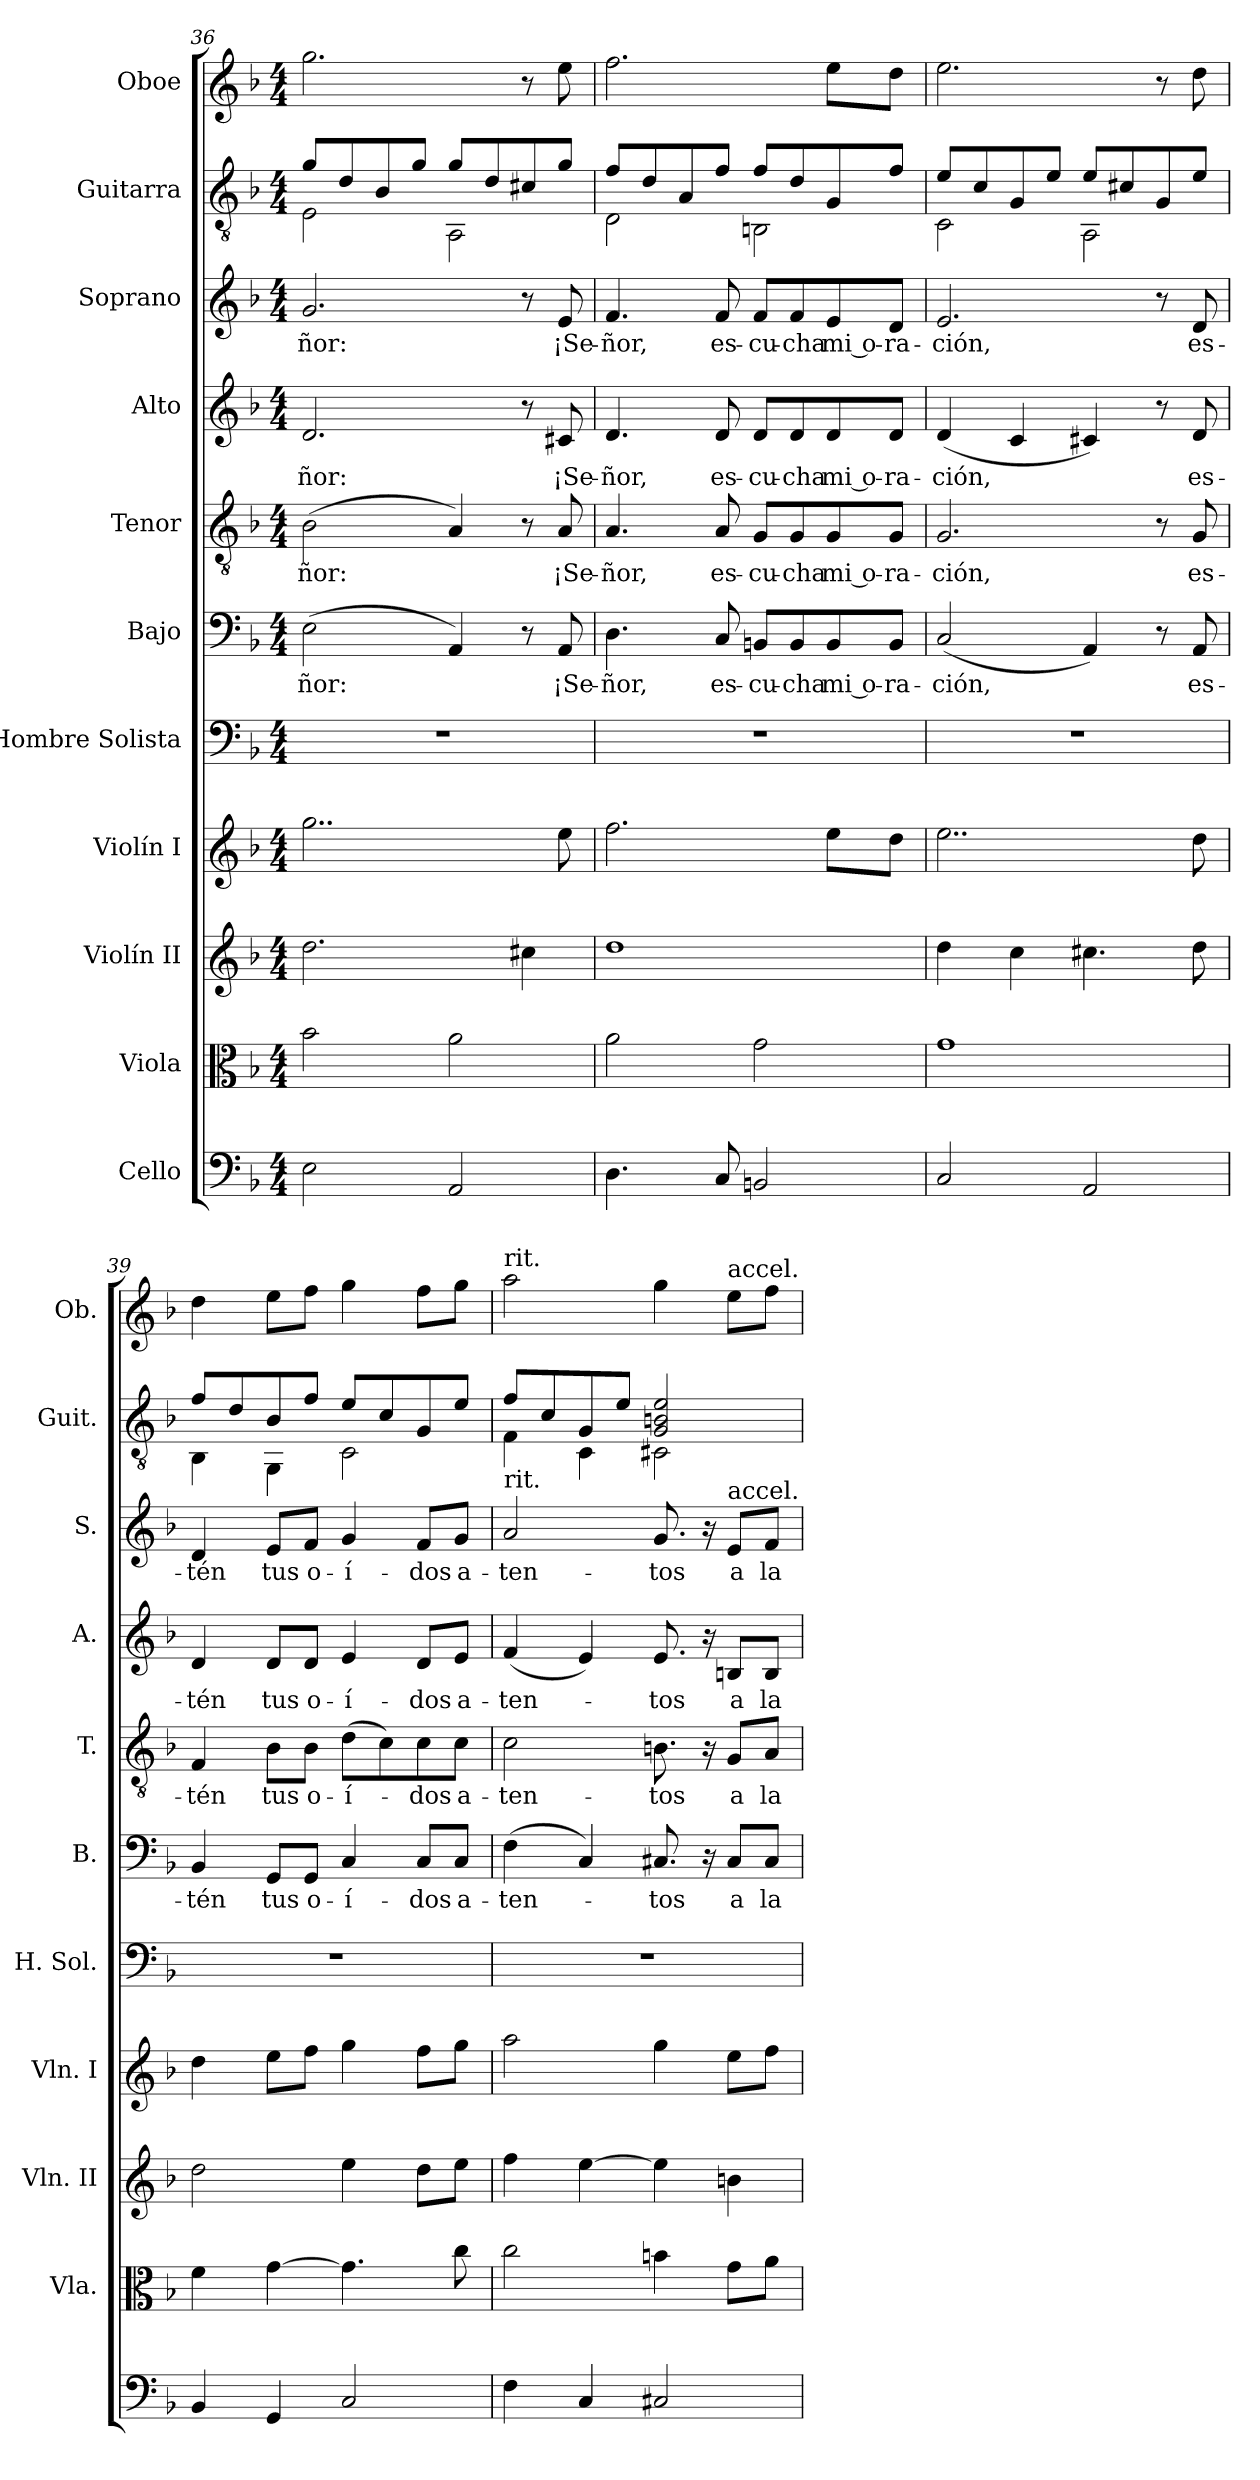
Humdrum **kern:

**kern	**kern	**kern	**kern	**kern	**kern	**text	**kern	**text	**kern	**text	**kern	**text	**kern	**kern
*part11	*part10	*part9	*part8	*part7	*part6	*part6	*part5	*part5	*part4	*part4	*part3	*part3	*part2	*part1
*staff11	*staff10	*staff9	*staff8	*staff7	*staff6	*staff6	*staff5	*staff5	*staff4	*staff4	*staff3	*staff3	*staff2	*staff1
*I"Cello	*I"Viola	*I"Violín II	*I"Violín I	*I"Hombre Solista	*I"Bajo	*	*I"Tenor	*	*I"Alto	*	*I"Soprano	*	*I"Guitarra	*I"Oboe
*	*I'Vla.	*I'Vln. II	*I'Vln. I	*I'H. Sol.	*I'B.	*	*I'T.	*	*I'A.	*	*I'S.	*	*I'Guit.	*I'Ob.
*clefF4	*clefC3	*clefG2	*clefG2	*clefF4	*clefF4	*	*clefGv2	*	*clefG2	*	*clefG2	*	*clefGv2	*clefG2
*k[b-]	*k[b-]	*k[b-]	*k[b-]	*k[b-]	*k[b-]	*	*k[b-]	*	*k[b-]	*	*k[b-]	*	*k[b-]	*k[b-]
*M4/4	*M4/4	*M4/4	*M4/4	*M4/4	*M4/4	*	*M4/4	*	*M4/4	*	*M4/4	*	*M4/4	*M4/4
=36	=36	=36	=36	=36	=36	=36	=36	=36	=36	=36	=36	=36	=36	=36
*	*	*	*	*	*	*	*	*	*	*	*	*	*^	*
2E\	2b-\	2.dd\	2..gg\	1r	(2E\	-ñor:	(2B-\	-ñor:	2.d/	-ñor:	2.g/	-ñor:	8g/L	2E\	2.gg\
.	.	.	.	.	.	.	.	.	.	.	.	.	8d/	.	.
.	.	.	.	.	.	.	.	.	.	.	.	.	8B-/	.	.
.	.	.	.	.	.	.	.	.	.	.	.	.	8g/J	.	.
2AA/	2a\	.	.	.	4AA/)	.	4A/)	.	.	.	.	.	8g/L	2AA\	.
.	.	.	.	.	.	.	.	.	.	.	.	.	8d/	.	.
.	.	4cc#X\	.	.	8r	.	8r	.	8r	.	8r	.	8c#X/	.	8r
.	.	.	8ee\	.	8AA/	¡Se-	8A/	¡Se-	8c#X/	¡Se-	8e/	¡Se-	8g/J	.	8ee\
=37	=37	=37	=37	=37	=37	=37	=37	=37	=37	=37	=37	=37	=37	=37	=37
4.D\	2a\	1dd	2.ff\	1r	4.D\	-ñor,	4.A/	-ñor,	4.d/	-ñor,	4.f/	-ñor,	8f/L	2D\	2.ff\
.	.	.	.	.	.	.	.	.	.	.	.	.	8d/	.	.
.	.	.	.	.	.	.	.	.	.	.	.	.	8A/	.	.
8C/	.	.	.	.	8C/	es-	8A/	es-	8d/	es-	8f/	es-	8f/J	.	.
2BBn/	2g\	.	.	.	8BBn/L	-cu-	8G/L	-cu-	8d/L	-cu-	8f/L	-cu-	8f/L	2BBn\	.
.	.	.	.	.	8BB/	-cha	8G/	-cha	8d/	-cha	8f/	-cha	8d/	.	.
.	.	.	8ee\L	.	8BB/	mi o-	8G/	mi o-	8d/	mi o-	8e/	mi o-	8G/	.	8ee\L
.	.	.	8dd\J	.	8BB/J	-ra-	8G/J	-ra-	8d/J	-ra-	8d/J	-ra-	8f/J	.	8dd\J
=38	=38	=38	=38	=38	=38	=38	=38	=38	=38	=38	=38	=38	=38	=38	=38
2C/	1g	4dd\	2..ee\	1r	(2C/	-ción,	2.G/	-ción,	(4d/	-ción,	2.e/	-ción,	8e/L	2C\	2.ee\
.	.	.	.	.	.	.	.	.	.	.	.	.	8c/	.	.
.	.	4cc\	.	.	.	.	.	.	4c/	.	.	.	8G/	.	.
.	.	.	.	.	.	.	.	.	.	.	.	.	8e/J	.	.
2AA/	.	4.cc#X\	.	.	4AA/)	.	.	.	4c#X/)	.	.	.	8e/L	2AA\	.
.	.	.	.	.	.	.	.	.	.	.	.	.	8c#X/	.	.
.	.	.	.	.	8r	.	8r	.	8r	.	8r	.	8G/	.	8r
.	.	8dd\	8dd\	.	8AA/	es-	8G/	es-	8d/	es-	8d/	es-	8e/J	.	8dd\
=39	=39	=39	=39	=39	=39	=39	=39	=39	=39	=39	=39	=39	=39	=39	=39
4BB-/	4f\	2dd\	4dd\	1r	4BB-/	-tén	4F/	-tén	4d/	-tén	4d/	-tén	8f/L	4BB-\	4dd\
.	.	.	.	.	.	.	.	.	.	.	.	.	8d/	.	.
4GG/	[4g\	.	8ee\L	.	8GG/L	tus	8B-\L	tus	8d/L	tus	8e/L	tus	8B-/	4GG\	8ee\L
.	.	.	8ff\J	.	8GG/J	o-	8B-\J	o-	8d/J	o-	8f/J	o-	8f/J	.	8ff\J
2C/	4.g\]	4ee\	4gg\	.	4C/	-í-	(8d\L	-í-	4e/	-í-	4g/	-í-	8e/L	2C\	4gg\
.	.	.	.	.	.	.	8c\)	.	.	.	.	.	8c/	.	.
.	.	8dd\L	8ff\L	.	8C/L	-dos	8c\	-dos	8d/L	-dos	8f/L	-dos	8G/	.	8ff\L
.	8cc\	8ee\J	8gg\J	.	8C/J	a-	8c\J	a-	8e/J	a-	8g/J	a-	8e/J	.	8gg\J
=40	=40	=40	=40	=40	=40	=40	=40	=40	=40	=40	=40	=40	=40	=40	=40
!	!	!	!	!	!	!	!	!	!	!	!	!	!	!	!LO:TX:a:t=rit.
!	!	!	!	!	!	!	!	!	!	!	!LO:TX:a:t=rit.	!	!	!	!
4F\	2cc\	4ff\	2aa\	1r	(4F\	-ten-	2c\	-ten-	(4f/	-ten-	2a/	-ten-	8f/L	4F\	2aa\
.	.	.	.	.	.	.	.	.	.	.	.	.	8c/	.	.
4C/	.	[4ee\	.	.	4C/)	.	.	.	4e/)	.	.	.	8G/	4C\	.
.	.	.	.	.	.	.	.	.	.	.	.	.	8e/J	.	.
2C#X/	4bn\	4ee\]	4gg\	.	8.C#X/	-tos	8.Bn\	-tos	8.e/	-tos	8.g/	-tos	2G/ 2Bn/ 2e/	2C#X\	4gg\
.	.	.	.	.	16r	.	16r	.	16r	.	16r	.	.	.	.
!	!	!	!	!	!	!	!	!	!	!	!	!	!	!	!LO:TX:a:t=accel.
!	!	!	!	!	!	!	!	!	!	!	!LO:TX:a:t=accel.	!	!	!	!
.	8g\L	4bn\	8ee\L	.	8C#/L	a	8G/L	a	8Bn/L	a	8e/L	a	.	.	8ee\L
.	8a\J	.	8ff\J	.	8C#/J	la	8A/J	la	8B/J	la	8f/J	la	.	.	8ff\J
*	*	*	*	*	*	*	*	*	*	*	*	*	*v	*v	*
=	=	=	=	=	=	=	=	=	=	=	=	=	=	=
*-	*-	*-	*-	*-	*-	*-	*-	*-	*-	*-	*-	*-	*-	*-
